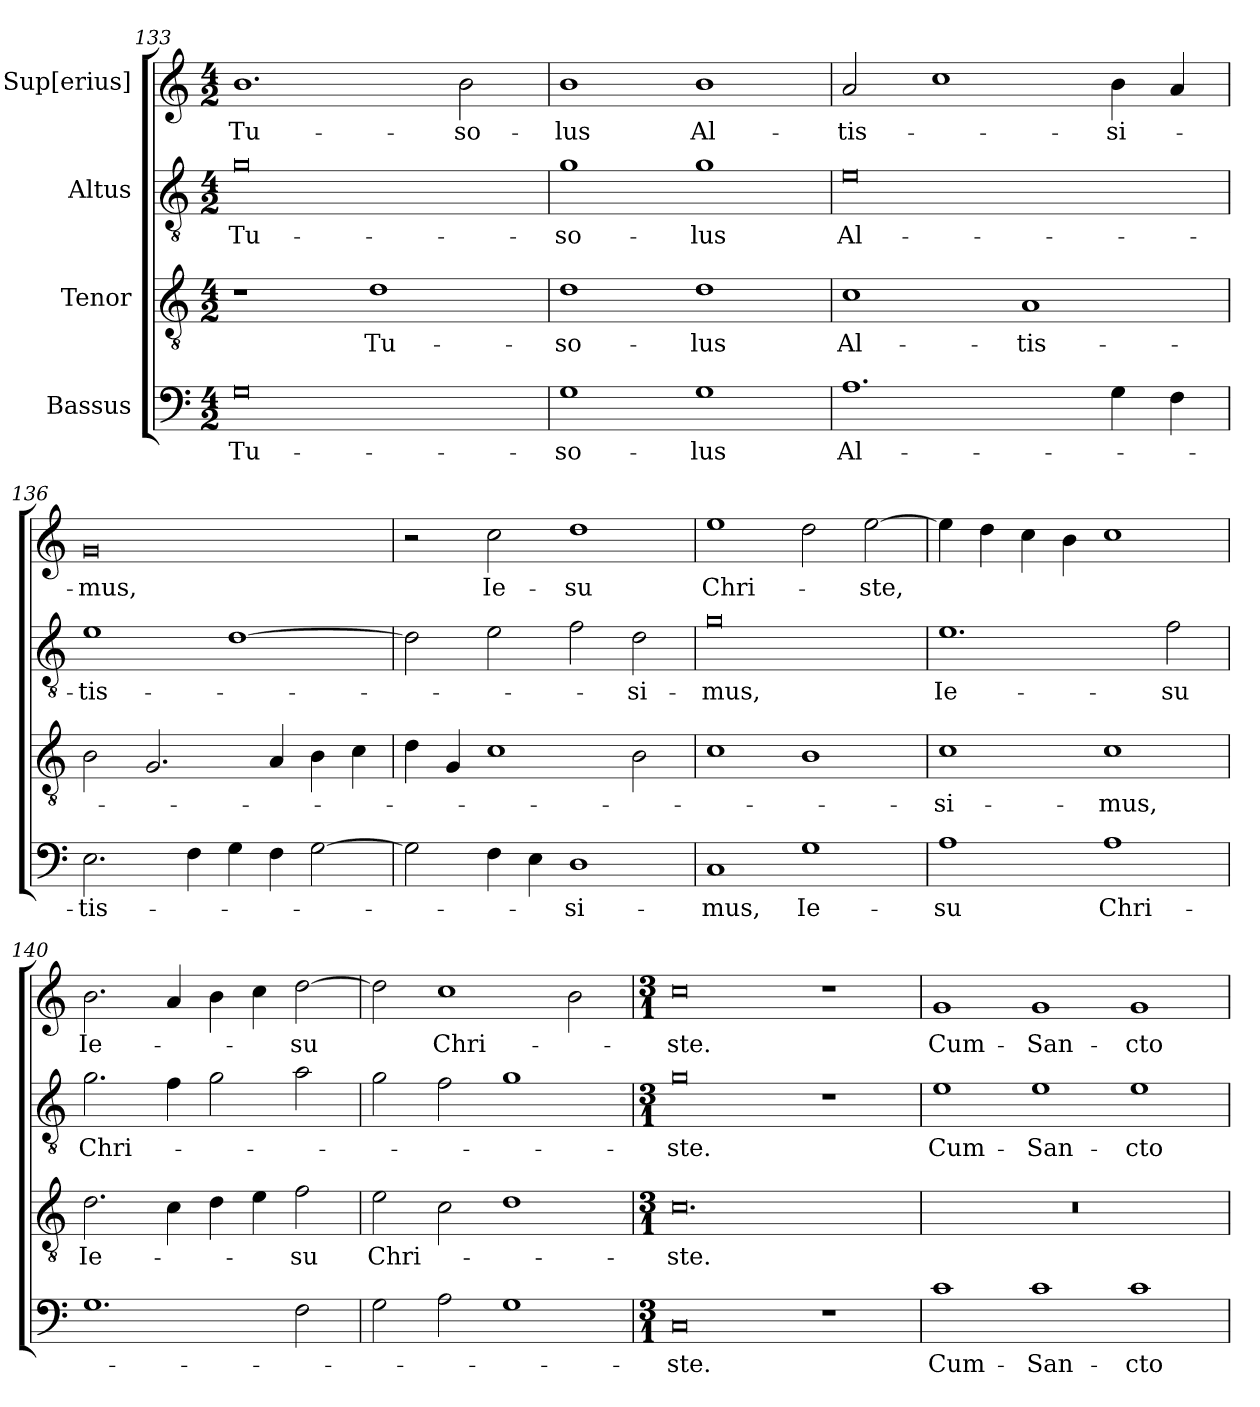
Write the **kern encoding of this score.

**kern	**text	**kern	**text	**kern	**text	**kern	**text
*part4	*part4	*part3	*part3	*part2	*part2	*part1	*part1
*staff4	*staff4	*staff3	*staff3	*staff2	*staff2	*staff1	*staff1
*I"Bassus	*	*I"Tenor	*	*I"Altus	*	*I"Sup[erius]	*
*clefF4	*	*clefGv2	*	*clefGv2	*	*clefG2	*
*k[]	*	*k[]	*	*k[]	*	*k[]	*
*M4/2	*	*M4/2	*	*M4/2	*	*M4/2	*
=133	=133	=133	=133	=133	=133	=133	=133
0G\	Tu-	1r	.	0g\	Tu-	1.b\	Tu-
.	.	1d\	Tu-	.	.	.	.
.	.	.	.	.	.	2b\	so-
=134	=134	=134	=134	=134	=134	=134	=134
1G\	so-	1d\	so-	1g\	so-	1b\	-lus
1G\	-lus	1d\	-lus	1g\	-lus	1b\	Al-
=135	=135	=135	=135	=135	=135	=135	=135
1.A\	Al-	1c\	Al-	0e\	Al-	2a/	-tis-
.	.	.	.	.	.	1cc\	.
.	.	1A/	-tis-	.	.	.	.
4G\	.	.	.	.	.	4b\	-si-
4F\	.	.	.	.	.	4a/	.
=136	=136	=136	=136	=136	=136	=136	=136
2.E\	-tis-	2B\	.	1e\	-tis-	0g/	-mus,
.	.	2.G/	.	.	.	.	.
4F\	.	.	.	.	.	.	.
4G\	.	.	.	[1d\	.	.	.
4F\	.	4A/	.	.	.	.	.
[2G\	.	4B\	.	.	.	.	.
.	.	4c\	.	.	.	.	.
=137	=137	=137	=137	=137	=137	=137	=137
2G\]	.	4d\	.	2d\]	.	2r	.
.	.	4G/	.	.	.	.	.
4F\	.	1c\	.	2e\	.	2cc\	Ie-
4E\	.	.	.	.	.	.	.
1D\	-si-	.	.	2f\	.	1dd\	-su
.	.	2B\	.	2d\	-si-	.	.
=138	=138	=138	=138	=138	=138	=138	=138
1C/	-mus,	1c\	.	0g\	-mus,	1ee\	Chri-
1G\	Ie-	1B\	.	.	.	2dd\	.
.	.	.	.	.	.	[2ee\	-ste,
=139	=139	=139	=139	=139	=139	=139	=139
1A\	-su	1c\	-si-	1.e\	Ie-	4ee\]	.
.	.	.	.	.	.	4dd\	.
.	.	.	.	.	.	4cc\	.
.	.	.	.	.	.	4b\	.
1A\	Chri-	1c\	-mus,	.	.	1cc\	.
.	.	.	.	2f\	-su	.	.
=140	=140	=140	=140	=140	=140	=140	=140
1.G\	.	2.d\	Ie-	2.g\	Chri-	2.b\	Ie-
.	.	4c\	.	4f\	.	4a/	.
.	.	4d\	.	2g\	.	4b\	.
.	.	4e\	.	.	.	4cc\	.
2F\	.	2f\	-su	2a\	.	[2dd\	-su
=141	=141	=141	=141	=141	=141	=141	=141
2G\	.	2e\	Chri-	2g\	.	2dd\]	.
2A\	.	2c\	.	2f\	.	1cc\	Chri-
1G\	.	1d\	.	1g\	.	.	.
.	.	.	.	.	.	2b\	.
=142	=142	=142	=142	=142	=142	=142	=142
*M3/1	*	*M3/1	*	*M3/1	*	*M3/1	*
0C/	-ste.	0.c\	-ste.	0g\	-ste.	0cc\	-ste.
1r	.	.	.	1r	.	1r	.
=143	=143	=143	=143	=143	=143	=143	=143
!	!	!LO:N:vis=0	!	!	!	!	!
1c\	Cum-	0.r	.	1e\	Cum-	1g/	Cum-
1c\	San-	.	.	1e\	San-	1g/	San-
1c\	-cto	.	.	1e\	-cto	1g/	-cto
=	=	=	=	=	=	=	=
*-	*-	*-	*-	*-	*-	*-	*-
